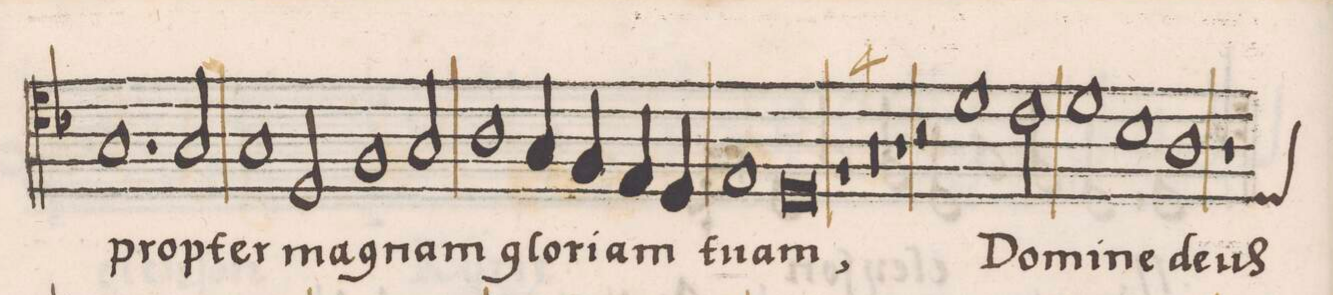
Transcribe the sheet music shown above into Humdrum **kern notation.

**kern	**text
*I"BASSVS	*
*clefC4	*
*k[b-]	*
*met(C|)	*
*M2/1	*
1.G/	prop-
=30-	=30-
2G/	-ter
1G/	ma-
=31-	=31-
2D/	.
1F/	-gnam
2G/	.
=32-	=32-
1A\	.
4G/	glo-
4F/	-r-
4E/	-am
4D/	.
=33-	=33-
1E/	tu-
0D/	-am,
=34-	=34-
1r	.
=35-	=35-
0r	.
=36-	=36-
1r	.
2r	.
1d\	Do-
=37-	=37-
2c\	-mi-
1d\	-ne
=38-	=38-
1B-\	de-
*custos:D	*
1A\	-us
=39-	=39-
1r	.
*-	*-
